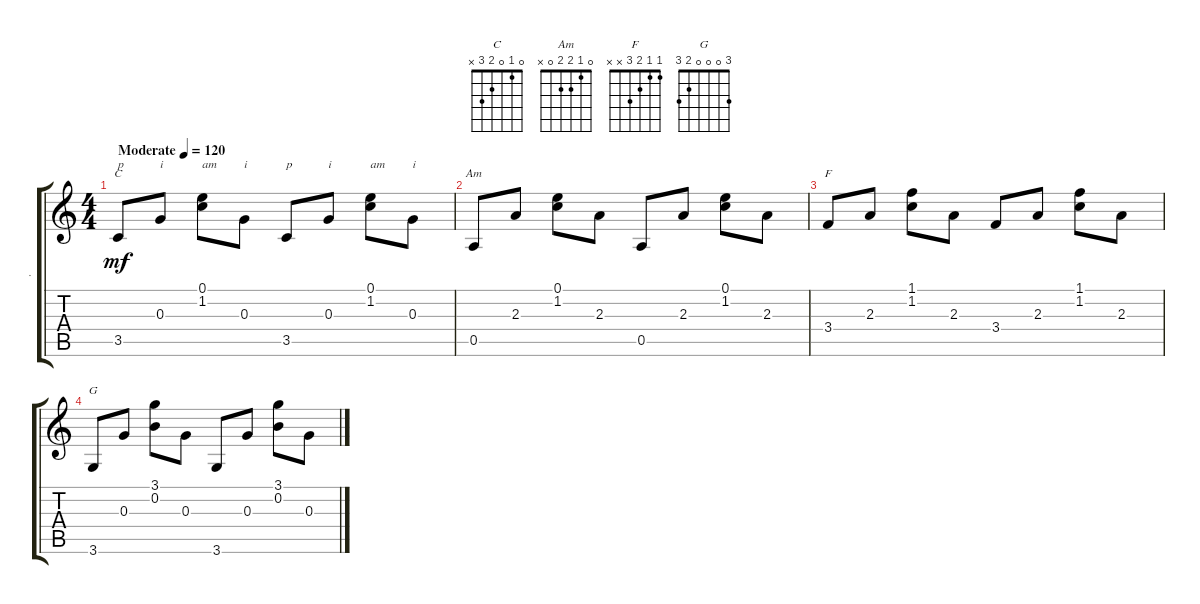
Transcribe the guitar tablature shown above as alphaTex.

\track ("." ".") {instrument acousticguitarnylon}
\staff {score tabs}
\tuning (E4 B3 G3 D3 A2 E2) {hide}
\chord ("C" 0 1 0 2 3 x)
\chord ("Am" 0 1 2 2 0 x)
\chord ("F" 1 1 2 3 x x)
\chord ("G" 3 0 0 0 2 3)
\ts (4 4)
\tempo (120 "Moderate")
\clef g2
\ks c
3.5.8{ch "C" txt "p" dy mf instrument acousticguitarnylon} 0.3.8{txt "i"} (0.1 1.2).8{txt "am"} 0.3.8{txt "i"} 3.5.8{txt "p"} 0.3.8{txt "i"} (0.1 1.2).8{txt "am"} 0.3.8{txt "i"} |
0.5.8{ch "Am"} 2.3.8 (0.1 1.2).8 2.3.8 0.5.8 2.3.8 (0.1 1.2).8 2.3.8 |
3.4.8{ch "F"} 2.3.8 (1.1 1.2).8 2.3.8 3.4.8 2.3.8 (1.1 1.2).8 2.3.8 |
3.6.8{ch "G"} 0.3.8 (3.1 0.2).8 0.3.8 3.6.8 0.3.8 (3.1 0.2).8 0.3.8
